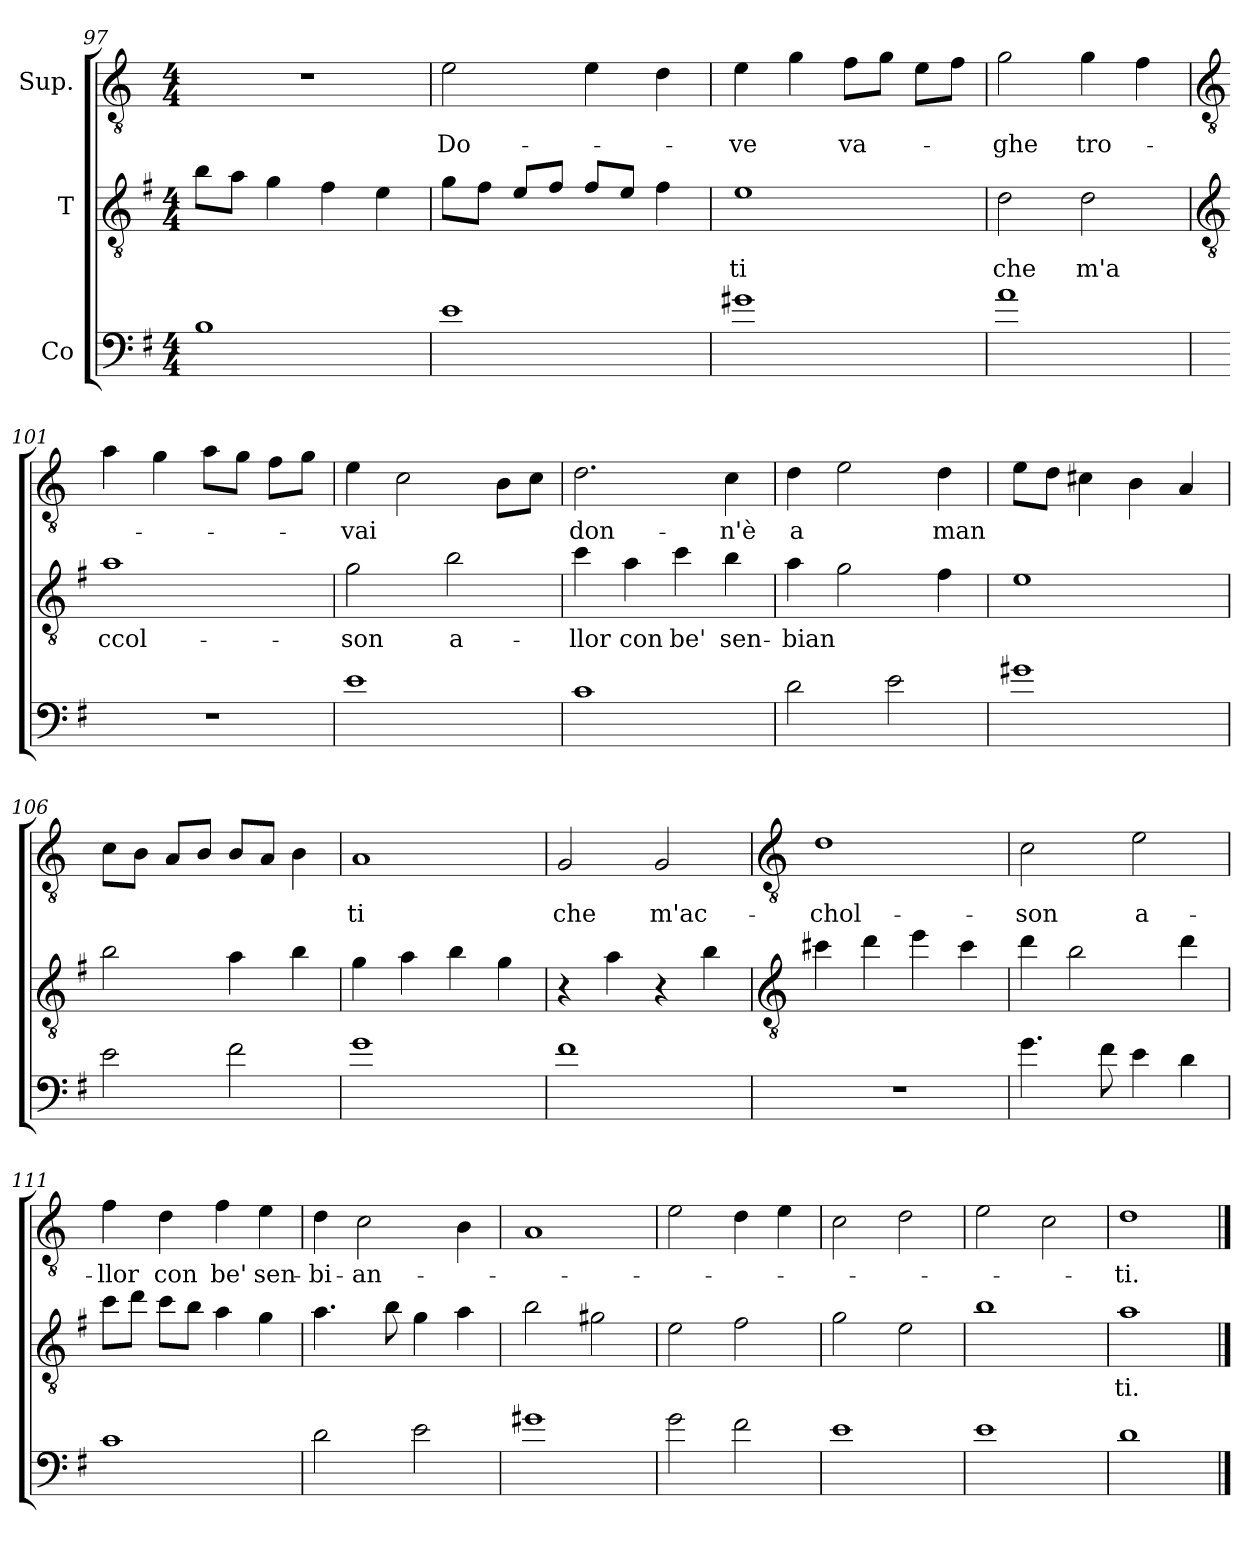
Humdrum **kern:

**kern	**kern	**text	**kern	**text
*part3	*part2	*part2	*part1	*part1
*staff3	*staff2	*staff2	*staff1	*staff1
*I"Co	*I"T	*	*I"Sup.	*
*clefF4	*clefGv2	*	*clefGv2	*
*ITrd4c7	*ITrd4c7	*	*	*
*k[]	*k[]	*	*k[]	*
*C:	*C:	*	*C:	*
*M4/4	*M4/4	*	*M4/4	*
=97	=97	=97	=97	=97
1E	8e\L	.	1r	.
.	8d\J	.	.	.
.	4c	.	.	.
.	4B	.	.	.
.	4A	.	.	.
=98	=98	=98	=98	=98
!	!	!	!	!LO:LY:b
1A	8c\L	.	2e	Do-
.	8B\J	.	.	.
.	8A/L	.	.	.
.	8B/J	.	.	.
.	8B/L	.	4e	.
.	8A/J	.	.	.
.	4B	.	4d	.
=99	=99	=99	=99	=99
!	!	!LO:LY:b	!	!LO:LY:b
1c#X	1A	ti	4e	-ve
.	.	.	4g	.
!	!	!	!	!LO:LY:b
.	.	.	8f\L	va-
.	.	.	8g\J	.
.	.	.	8e\L	.
.	.	.	8f\J	.
=100	=100	=100	=100	=100
!	!	!LO:LY:b	!	!LO:LY:b
1d	2G	che	2g	-ghe
!	!	!LO:LY:b	!	!LO:LY:b
.	2G	m'a	4g	tro-
.	.	.	4f	.
!!LO:LB:g=z
=101	=101	=101	=101	=101
*	*clefGv2	*	*clefGv2	*
!	!	!LO:LY:b	!	!
1r	1d	ccol-	4a	.
.	.	.	4g	.
.	.	.	8a\L	.
.	.	.	8g\J	.
.	.	.	8f\L	.
.	.	.	8g\J	.
=102	=102	=102	=102	=102
!	!	!LO:LY:b	!	!LO:LY:b
1A	2c	-son	4e	-vai
.	.	.	2c	.
!	!	!LO:LY:b	!	!
.	2e	a-	.	.
.	.	.	8B\L	.
.	.	.	8c\J	.
=103	=103	=103	=103	=103
!	!	!LO:LY:b	!	!LO:LY:b
1F	4f	-llor	2.d	don-
!	!	!LO:LY:b	!	!
.	4d	con	.	.
!	!	!LO:LY:b	!	!
.	4f	be'	.	.
!	!	!LO:LY:b	!	!LO:LY:b
.	4e	sen-	4c	-n'è
=104	=104	=104	=104	=104
!	!	!LO:LY:b	!	!LO:LY:b
2G	4d	-bian	4d	a
.	2c	.	2e	.
2A	.	.	.	.
!	!	!	!	!LO:LY:b
.	4B	.	4d	man
=105	=105	=105	=105	=105
1c#X	1A	.	8e\L	.
.	.	.	8d\J	.
.	.	.	4c#X	.
.	.	.	4B	.
.	.	.	4A	.
=106	=106	=106	=106	=106
2A	2e	.	8c\L	.
.	.	.	8B\J	.
.	.	.	8A/L	.
.	.	.	8B/J	.
2B	4d	.	8B/L	.
.	.	.	8A/J	.
.	4e	.	4B	.
=107	=107	=107	=107	=107
!	!	!	!	!LO:LY:b
1c	4c	.	1A	ti
.	4d	.	.	.
.	4e	.	.	.
.	4c	.	.	.
=108	=108	=108	=108	=108
!	!	!	!	!LO:LY:b
1B	4r	.	2G	che
.	4d	.	.	.
!	!	!	!	!LO:LY:b
.	4r	.	2G	m'ac-
.	4e	.	.	.
!!LO:LB:g=z
=109	=109	=109	=109	=109
*	*clefGv2	*	*clefGv2	*
!	!	!	!	!LO:LY:b
1r	4f#X	.	1d	-chol-
.	4g	.	.	.
.	4a	.	.	.
.	4f#	.	.	.
=110	=110	=110	=110	=110
!	!	!	!	!LO:LY:b
4.c	4g	.	2c	-son
.	2e	.	.	.
8B	.	.	.	.
!	!	!	!	!LO:LY:b
4A	.	.	2e	a-
4G	4g	.	.	.
=111	=111	=111	=111	=111
!	!	!	!	!LO:LY:b
1F	8f\L	.	4f	-llor
.	8g\J	.	.	.
!	!	!	!	!LO:LY:b
.	8f\L	.	4d	con
.	8e\J	.	.	.
!	!	!	!	!LO:LY:b
.	4d	.	4f	be'
!	!	!	!	!LO:LY:b
.	4c	.	4e	sen-
=112	=112	=112	=112	=112
!	!	!	!	!LO:LY:b
2G	4.d	.	4d	-bi-
!	!	!	!	!LO:LY:b
.	.	.	2c	-an-
.	8e	.	.	.
2A	4c	.	.	.
.	4d	.	4B	.
=113	=113	=113	=113	=113
1c#X	2e	.	1A	.
.	2c#X	.	.	.
=114	=114	=114	=114	=114
2c	2A	.	2e	.
2B	2B	.	4d	.
.	.	.	4e	.
=115	=115	=115	=115	=115
1A	2c	.	2c	.
.	2A	.	2d	.
=116	=116	=116	=116	=116
1A	1e	.	2e	.
.	.	.	2c	.
=117	=117	=117	=117	=117
!	!	!LO:LY:b	!	!LO:LY:b
1G	1d	ti.	1d	-ti.
==	==	==	==	==
*-	*-	*-	*-	*-
